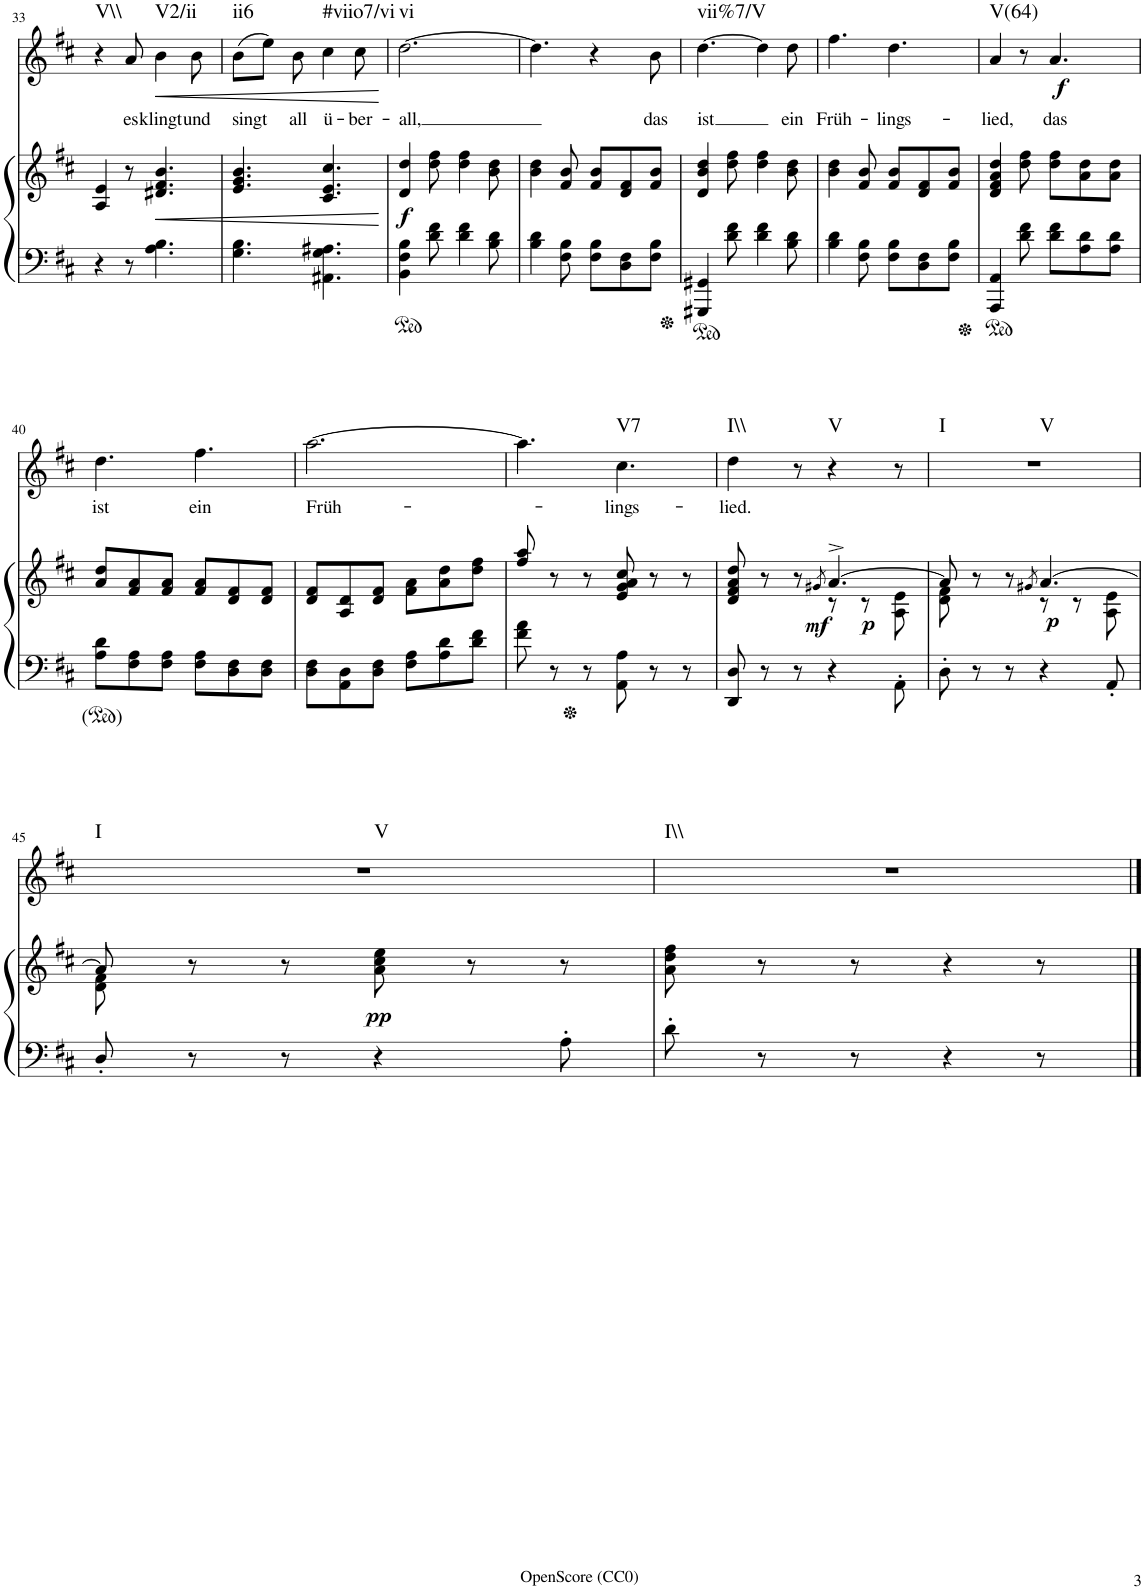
**kern	**kern	**dynam	**kern	**text	**dynam	**harte
*part2	*part2	*part2	*part1	*part1	*part1	*part1
*staff3	*staff2	*staff2/3	*staff1	*staff1	*staff1	*
*I"Piano	*	*	*I"Voice	*	*	*
*I'Pno	*	*	*	*	*	*
!!LO:PB:g=z
*clefF4	*clefG2	*	*clefG2	*	*	*
*k[f#c#]	*k[f#c#]	*	*k[f#c#]	*	*	*
*M6/8	*M6/8	*	*M6/8	*	*	*
=33	=33	=33	=33	=33	=33	=33
!	!	!	!	!	!	!LO:H:kt=V\\
4r	4A/ 4e/	.	4r	.	.	N
!	!	!	!	!LO:LY:b	!	!
8r	8r	.	8a/	es	.	.
!	!	!LO:HP:b	!	!LO:LY:b	!LO:HP:b	!LO:H:kt=V2/ii
4.A\ 4.B\	4.d#X/ 4.f#/ 4.b/	<	4b\	klingt	<	N
!	!	!	!	!LO:LY:b	!	!
.	.	.	8b\	und	.	.
=34	=34	=34	=34	=34	=34	=34
!	!	!	!	!LO:LY:b	!	!LO:H:kt=ii6
4.G\ 4.B\	4.e/ 4.g/ 4.b/	.	(8b\L	singt	.	N
.	.	.	8ee\J)	.	.	.
!	!	!	!	!LO:LY:b	!	!
.	.	.	8b\	all	.	.
!	!	!	!	!LO:LY:b	!	!LO:H:kt=#viio7/vi
4.AA#X\ 4.G\ 4.A#X\	4.c#/ 4.e/ 4.cc#/	.	4cc#\	ü-	.	N
!	!	!	!	!LO:LY:b	!	!
.	.	.	8cc#\	-ber-	.	.
.	.	[	.	.	[	.
=35	=35	=35	=35	=35	=35	=35
!	!	!LO:DY:b	!	!LO:LY:b	!	!LO:H:kt=vi
4BB\ 4F#\ 4B\	4d/ 4dd/	f	[2.dd\	-all,	.	N
8d\ 8f#\	8dd\ 8ff#\	.	.	.	.	.
4d\ 4f#\	4dd\ 4ff#\	.	.	.	.	.
8B\ 8d\	8b\ 8dd\	.	.	.	.	.
=36	=36	=36	=36	=36	=36	=36
4B\ 4d\	4b\ 4dd\	.	4.dd\]	.	.	.
8F#\ 8B\	8f#/ 8b/	.	.	.	.	.
8F#\ 8B\L	8f#/ 8b/L	.	4r	.	.	.
8D\ 8F#\	8d/ 8f#/	.	.	.	.	.
!	!	!	!	!LO:LY:b	!	!
8F#\ 8B\J	8f#/ 8b/J	.	8b\	das	.	.
=37	=37	=37	=37	=37	=37	=37
!	!	!	!	!LO:LY:b	!	!LO:H:kt=vii%7/V
4GGG#X/ 4GG#X/	4d/ 4b/ 4dd/	.	[4.dd\	ist	.	N
8d\ 8f#\	8dd\ 8ff#\	.	.	.	.	.
4d\ 4f#\	4dd\ 4ff#\	.	4dd\]	.	.	.
!	!	!	!	!LO:LY:b	!	!
8B\ 8d\	8b\ 8dd\	.	8dd\	ein	.	.
=38	=38	=38	=38	=38	=38	=38
!	!	!	!	!LO:LY:b	!	!
4B\ 4d\	4b\ 4dd\	.	4.ff#\	Früh-	.	.
8F#\ 8B\	8f#/ 8b/	.	.	.	.	.
!	!	!	!	!LO:LY:b	!	!
8F#\ 8B\L	8f#/ 8b/L	.	4.dd\	-lings-	.	.
8D\ 8F#\	8d/ 8f#/	.	.	.	.	.
8F#\ 8B\J	8f#/ 8b/J	.	.	.	.	.
=39	=39	=39	=39	=39	=39	=39
!	!	!	!	!LO:LY:b	!	!LO:H:kt=V(64)
4AAA/ 4AA/	4d/ 4f#/ 4a/ 4dd/	.	4a/	-lied,	.	N
8d\ 8f#\	8dd\ 8ff#\	.	8r	.	.	.
!	!	!	!	!LO:LY:b	!LO:DY:b	!
8d\ 8f#\L	8dd\ 8ff#\L	.	4.a/	das	f	.
8A\ 8d\	8a\ 8dd\	.	.	.	.	.
8A\ 8d\J	8a\ 8dd\J	.	.	.	.	.
!!LO:LB:g=z
=40	=40	=40	=40	=40	=40	=40
!	!	!	!	!LO:LY:b	!	!
8A\ 8d\L	8a/ 8dd/L	.	4.dd\	ist	.	.
8F#\ 8A\	8f#/ 8a/	.	.	.	.	.
8F#\ 8A\J	8f#/ 8a/J	.	.	.	.	.
!	!	!	!	!LO:LY:b	!	!
8F#\ 8A\L	8f#/ 8a/L	.	4.ff#\	ein	.	.
8D\ 8F#\	8d/ 8f#/	.	.	.	.	.
8D\ 8F#\J	8d/ 8f#/J	.	.	.	.	.
=41	=41	=41	=41	=41	=41	=41
!	!	!	!	!LO:LY:b	!	!
8D\ 8F#\L	8d/ 8f#/L	.	[2.aa\	Früh-	.	.
8AA\ 8D\	8A/ 8d/	.	.	.	.	.
8D\ 8F#\J	8d/ 8f#/J	.	.	.	.	.
8F#\ 8A\L	8f#\ 8a\L	.	.	.	.	.
8A\ 8d\	8a\ 8dd\	.	.	.	.	.
8d\ 8f#\J	8dd\ 8ff#\J	.	.	.	.	.
=42	=42	=42	=42	=42	=42	=42
8f#\ 8a\	8ff#/ 8aa/	.	4.aa\]	.	.	.
8r	8r	.	.	.	.	.
8r	8r	.	.	.	.	.
!	!	!	!	!LO:LY:b	!	!LO:H:kt=V7
8AA\ 8A\	8e/ 8g/ 8a/ 8cc#/	.	4.cc#\	-lings-	.	N
8r	8r	.	.	.	.	.
8r	8r	.	.	.	.	.
=43	=43	=43	=43	=43	=43	=43
*	*^	*	*	*	*	*
!	!	!	!	!	!LO:LY:b	!	!LO:H:kt=I\\
8DD/ 8D/	8d/ 8f#/ 8a/ 8dd/	4.ryy	.	4dd\	-lied.	.	N
8r	8r	.	.	.	.	.	.
8r	8r	.	.	8r	.	.	.
.	8qg#X/	.	.	.	.	.	.
!	!	!	!LO:DY:b	!	!	!	!LO:H:kt=V
4r	[4.a^/	8r	mf	4r	.	.	N
!	!	!	!LO:DY:b	!	!	!	!
.	.	8r	p	.	.	.	.
8AA'\	.	8A\ 8e\	.	8r	.	.	.
=44	=44	=44	=44	=44	=44	=44	=44
!	!	!	!	!	!	!	!LO:H:n=1:kt=I
!	!	!	!	!	!	!	!LO:H:n=2:kt=V
8D'\	8a/]	8d\ 8f#\	.	2.r	.	.	N N
8r	8r	4ryy	.	.	.	.	.
8r	8r	.	.	.	.	.	.
.	8qg#X/	.	.	.	.	.	.
!	!	!	!LO:DY:b	!	!	!	!
4r	[4.a/	8r	p	.	.	.	.
.	.	8r	.	.	.	.	.
8AA'/	.	8A\ 8e\	.	.	.	.	.
!!LO:LB:g=z
=45	=45	=45	=45	=45	=45	=45	=45
!	!	!	!	!	!	!	!LO:H:n=1:kt=I
!	!	!	!	!	!	!	!LO:H:n=2:kt=V
8D'/	8a/]	8d\ 8f#\	.	2.r	.	.	N N
8r	8r	2ryy	.	.	.	.	.
8r	8r	.	.	.	.	.	.
!	!	!	!LO:DY:b	!	!	!	!
4r	8a\' 8cc#\' 8ee\'	.	pp	.	.	.	.
.	8r	.	.	.	.	.	.
8A'\	8r	8ryy	.	.	.	.	.
=46	=46	=46	=46	=46	=46	=46	=46
!	!	!	!	!	!	!	!LO:H:kt=I\\
*	*v	*v	*	*	*	*	*
8d'\	8a\ 8dd\ 8ff#\	.	2.r	.	.	N
8r	8r	.	.	.	.	.
8r	8r	.	.	.	.	.
4r	4r	.	.	.	.	.
8r	8r	.	.	.	.	.
==	==	==	==	==	==	==
*-	*-	*-	*-	*-	*-	*-
